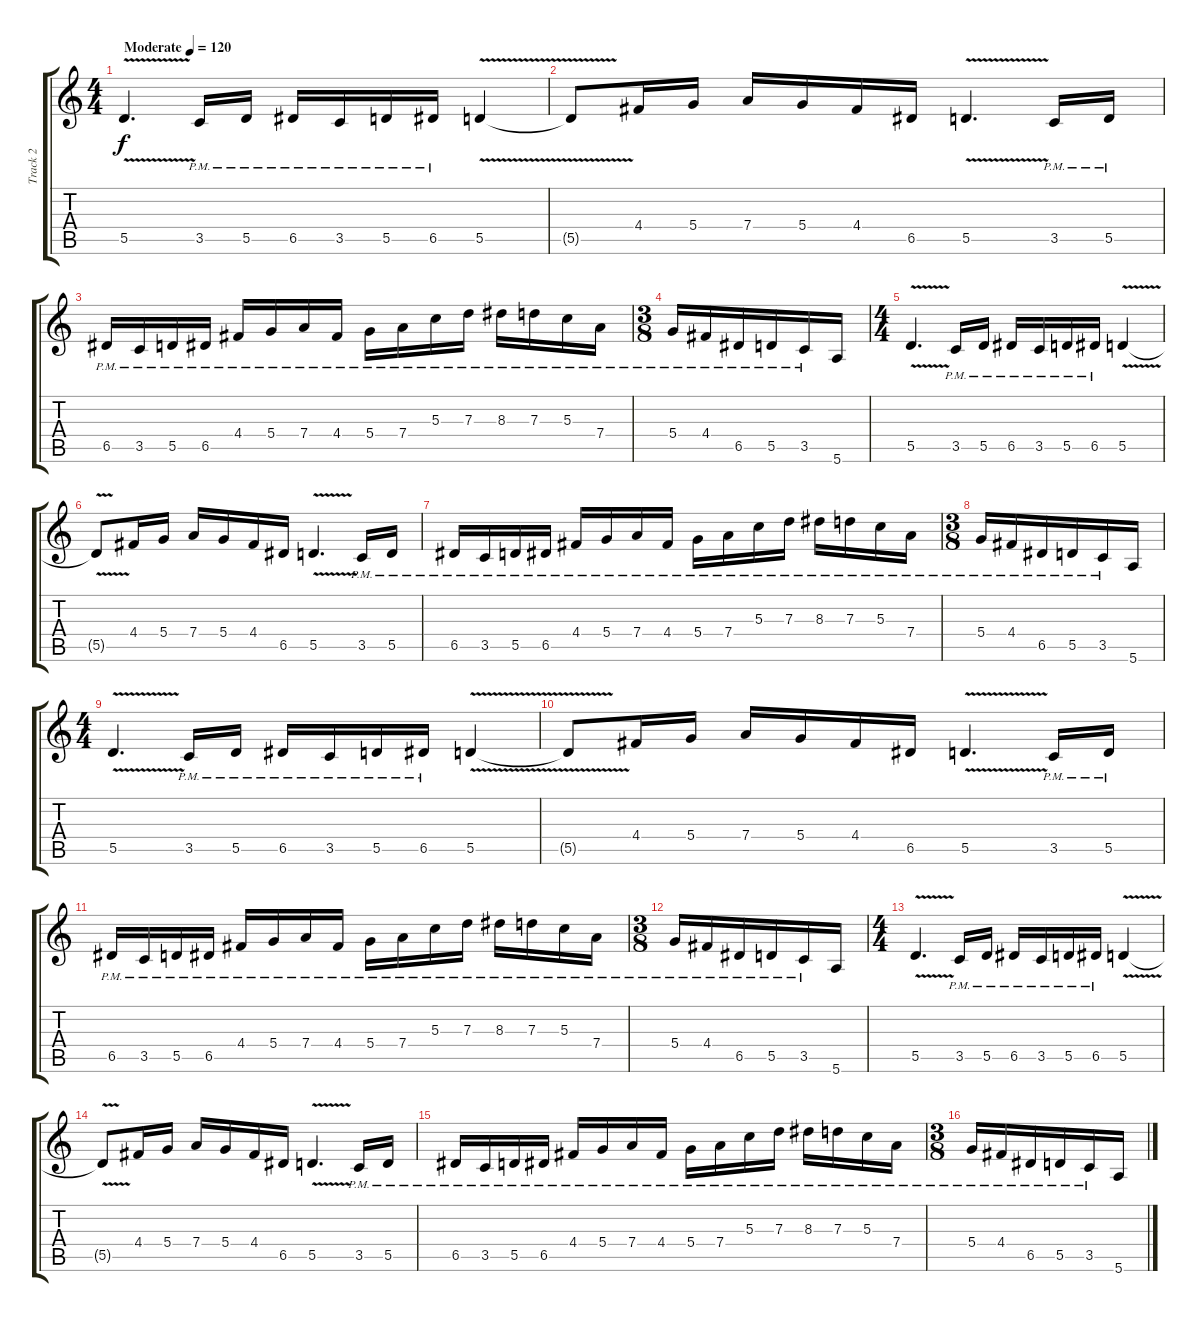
\track ("Track 2" "Track 2") {instrument distortionguitar}
\staff {score tabs}
\tuning (E4 B3 G3 D3 A2 E2) {hide}
\ts (4 4)
\tempo (120 "Moderate")
\clef g2
\ks c
5.5{v}.4{d dy f instrument distortionguitar} 3.5{pm}.16 5.5{pm}.16 6.5{pm}.16 3.5{pm}.16 5.5{pm}.16 6.5{pm}.16 5.5{v}.4 |
5.5{t}.8 4.4.16 5.4.16 7.4.16 5.4.16 4.4.16 6.5.16 5.5{v}.4{d} 3.5{pm}.16 5.5{pm}.16 |
6.5{pm}.16 3.5{pm}.16 5.5{pm}.16 6.5{pm}.16 4.4{pm}.16 5.4{pm}.16 7.4{pm}.16 4.4{pm}.16 5.4{pm}.16 7.4{pm}.16 5.3{pm}.16 7.3{pm}.16 8.3{pm}.16 7.3{pm}.16 5.3{pm}.16 7.4{pm}.16 |
\ts (3 8)
5.4{pm}.16 4.4{pm}.16 6.5{pm}.16 5.5{pm}.16 3.5{pm}.16 5.6.16 |
\ts (4 4)
5.5{v}.4{d} 3.5{pm}.16 5.5{pm}.16 6.5{pm}.16 3.5{pm}.16 5.5{pm}.16 6.5{pm}.16 5.5{v}.4 |
5.5{t}.8 4.4.16 5.4.16 7.4.16 5.4.16 4.4.16 6.5.16 5.5{v}.4{d} 3.5{pm}.16 5.5{pm}.16 |
6.5{pm}.16 3.5{pm}.16 5.5{pm}.16 6.5{pm}.16 4.4{pm}.16 5.4{pm}.16 7.4{pm}.16 4.4{pm}.16 5.4{pm}.16 7.4{pm}.16 5.3{pm}.16 7.3{pm}.16 8.3{pm}.16 7.3{pm}.16 5.3{pm}.16 7.4{pm}.16 |
\ts (3 8)
5.4{pm}.16 4.4{pm}.16 6.5{pm}.16 5.5{pm}.16 3.5{pm}.16 5.6.16 |
\ts (4 4)
5.5{v}.4{d} 3.5{pm}.16 5.5{pm}.16 6.5{pm}.16 3.5{pm}.16 5.5{pm}.16 6.5{pm}.16 5.5{v}.4 |
5.5{t}.8 4.4.16 5.4.16 7.4.16 5.4.16 4.4.16 6.5.16 5.5{v}.4{d} 3.5{pm}.16 5.5{pm}.16 |
6.5{pm}.16 3.5{pm}.16 5.5{pm}.16 6.5{pm}.16 4.4{pm}.16 5.4{pm}.16 7.4{pm}.16 4.4{pm}.16 5.4{pm}.16 7.4{pm}.16 5.3{pm}.16 7.3{pm}.16 8.3{pm}.16 7.3{pm}.16 5.3{pm}.16 7.4{pm}.16 |
\ts (3 8)
5.4{pm}.16 4.4{pm}.16 6.5{pm}.16 5.5{pm}.16 3.5{pm}.16 5.6.16 |
\ts (4 4)
5.5{v}.4{d} 3.5{pm}.16 5.5{pm}.16 6.5{pm}.16 3.5{pm}.16 5.5{pm}.16 6.5{pm}.16 5.5{v}.4 |
5.5{t}.8 4.4.16 5.4.16 7.4.16 5.4.16 4.4.16 6.5.16 5.5{v}.4{d} 3.5{pm}.16 5.5{pm}.16 |
6.5{pm}.16 3.5{pm}.16 5.5{pm}.16 6.5{pm}.16 4.4{pm}.16 5.4{pm}.16 7.4{pm}.16 4.4{pm}.16 5.4{pm}.16 7.4{pm}.16 5.3{pm}.16 7.3{pm}.16 8.3{pm}.16 7.3{pm}.16 5.3{pm}.16 7.4{pm}.16 |
\ts (3 8)
5.4{pm}.16 4.4{pm}.16 6.5{pm}.16 5.5{pm}.16 3.5{pm}.16 5.6.16
